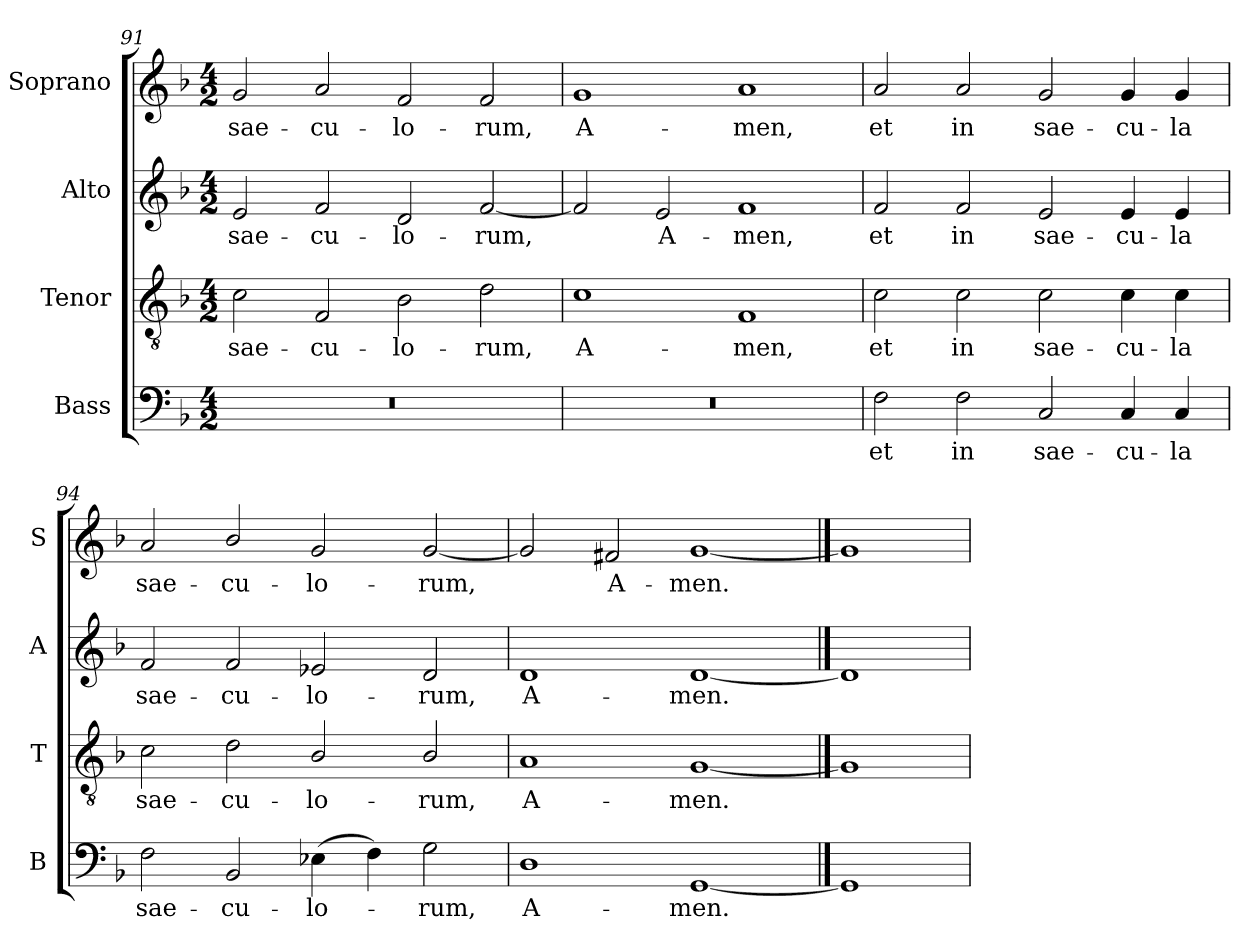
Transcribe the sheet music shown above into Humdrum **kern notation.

**kern	**text	**kern	**text	**kern	**text	**kern	**text
*part4	*part4	*part3	*part3	*part2	*part2	*part1	*part1
*staff4	*staff4	*staff3	*staff3	*staff2	*staff2	*staff1	*staff1
*I"Bass	*	*I"Tenor	*	*I"Alto	*	*I"Soprano	*
*I'B	*	*I'T	*	*I'A	*	*I'S	*
!!LO:LB:g=z
*clefF4	*	*clefGv2	*	*clefG2	*	*clefG2	*
*k[b-]	*	*k[b-]	*	*k[b-]	*	*k[b-]	*
*F:	*	*F:	*	*F:	*	*F:	*
*M4/2	*	*M4/2	*	*M4/2	*	*M4/2	*
=91	=91	=91	=91	=91	=91	=91	=91
!	!	!	!LO:LY:b	!	!LO:LY:b	!	!LO:LY:b
0r	.	2c	sae-	2e	sae-	2g	sae-
!	!	!	!LO:LY:b	!	!LO:LY:b	!	!LO:LY:b
.	.	2F	-cu-	2f	-cu-	2a	-cu-
!	!	!	!LO:LY:b	!	!LO:LY:b	!	!LO:LY:b
.	.	2B-	-lo-	2d	-lo-	2f	-lo-
!	!	!	!LO:LY:b	!	!LO:LY:b	!	!LO:LY:b
.	.	2d	-rum,	[2f	-rum,	2f	-rum,
=92	=92	=92	=92	=92	=92	=92	=92
!	!	!	!LO:LY:b	!	!	!	!LO:LY:b
0r	.	1c	A-	2f]	.	1g	A-
!	!	!	!	!	!LO:LY:b	!	!
.	.	.	.	2e	A-	.	.
!	!	!	!LO:LY:b	!	!LO:LY:b	!	!LO:LY:b
.	.	1F	-men,	1f	-men,	1a	-men,
=93	=93	=93	=93	=93	=93	=93	=93
!	!LO:LY:b	!	!LO:LY:b	!	!LO:LY:b	!	!LO:LY:b
2F	et	2c	et	2f	et	2a	et
!	!LO:LY:b	!	!LO:LY:b	!	!LO:LY:b	!	!LO:LY:b
2F	in	2c	in	2f	in	2a	in
!	!LO:LY:b	!	!LO:LY:b	!	!LO:LY:b	!	!LO:LY:b
2C	sae-	2c	sae-	2e	sae-	2g	sae-
!	!LO:LY:b	!	!LO:LY:b	!	!LO:LY:b	!	!LO:LY:b
4C	-cu-	4c	-cu-	4e	-cu-	4g	-cu-
!	!LO:LY:b	!	!LO:LY:b	!	!LO:LY:b	!	!LO:LY:b
4C	-la	4c	-la	4e	-la	4g	-la
=94	=94	=94	=94	=94	=94	=94	=94
!	!LO:LY:b	!	!LO:LY:b	!	!LO:LY:b	!	!LO:LY:b
2F	sae-	2c	sae-	2f	sae-	2a	sae-
!	!LO:LY:b	!	!LO:LY:b	!	!LO:LY:b	!	!LO:LY:b
2BB-	-cu-	2d	-cu-	2f	-cu-	2b-/	-cu-
!	!LO:LY:b	!	!LO:LY:b	!	!LO:LY:b	!	!LO:LY:b
(>4E-X	-lo-	2B-/	-lo-	2e-X	-lo-	2g	-lo-
4F)	.	.	.	.	.	.	.
!	!LO:LY:b	!	!LO:LY:b	!	!LO:LY:b	!	!LO:LY:b
2G	rum,	2B-/	-rum,	2d	-rum,	[2g	-rum,
=95	=95	=95	=95	=95	=95	=95	=95
!	!LO:LY:b	!	!LO:LY:b	!	!LO:LY:b	!	!
1D	A-	1A	A-	1d	A-	2g]	.
!	!	!	!	!	!	!	!LO:LY:b
.	.	.	.	.	.	2f#X	A-
!	!LO:LY:b	!	!LO:LY:b	!	!LO:LY:b	!	!LO:LY:b
[1GG	-men.	[1G	-men.	[1d	-men.	[1g	-men.
==96	==96	==96	==96	==96	==96	==96	==96
1GG]	.	1G]	.	1d]	.	1g]	.
=	=	=	=	=	=	=	=
*-	*-	*-	*-	*-	*-	*-	*-
